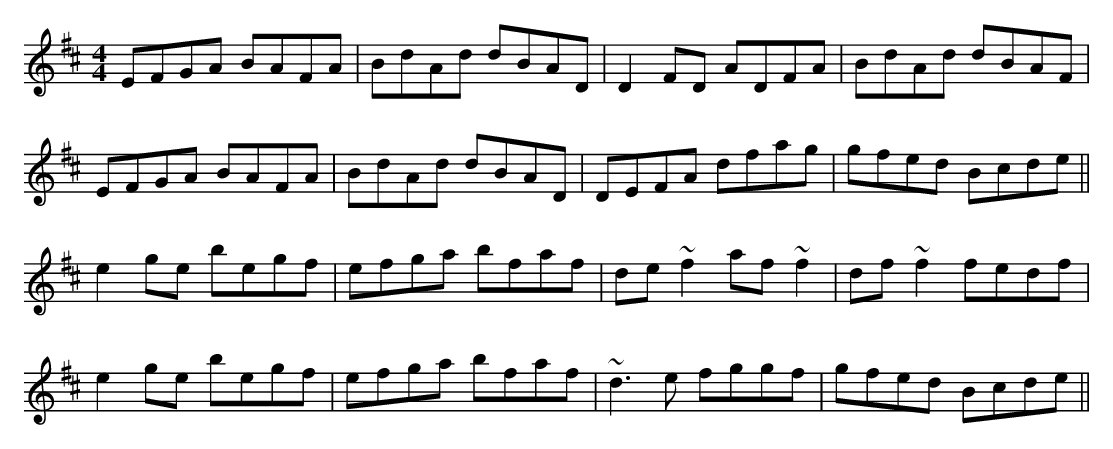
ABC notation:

X:1
M:4/4
K:Edor
EFGA BAFA|BdAd dBAD|D2FD ADFA|BdAd dBAF|
EFGA BAFA|BdAd dBAD|DEFA dfag|gfed Bcde||
e2ge begf|efga bfaf|de~f2 af~f2|df~f2 fedf|
e2ge begf|efga bfaf|~d3e fggf|gfed Bcde||
